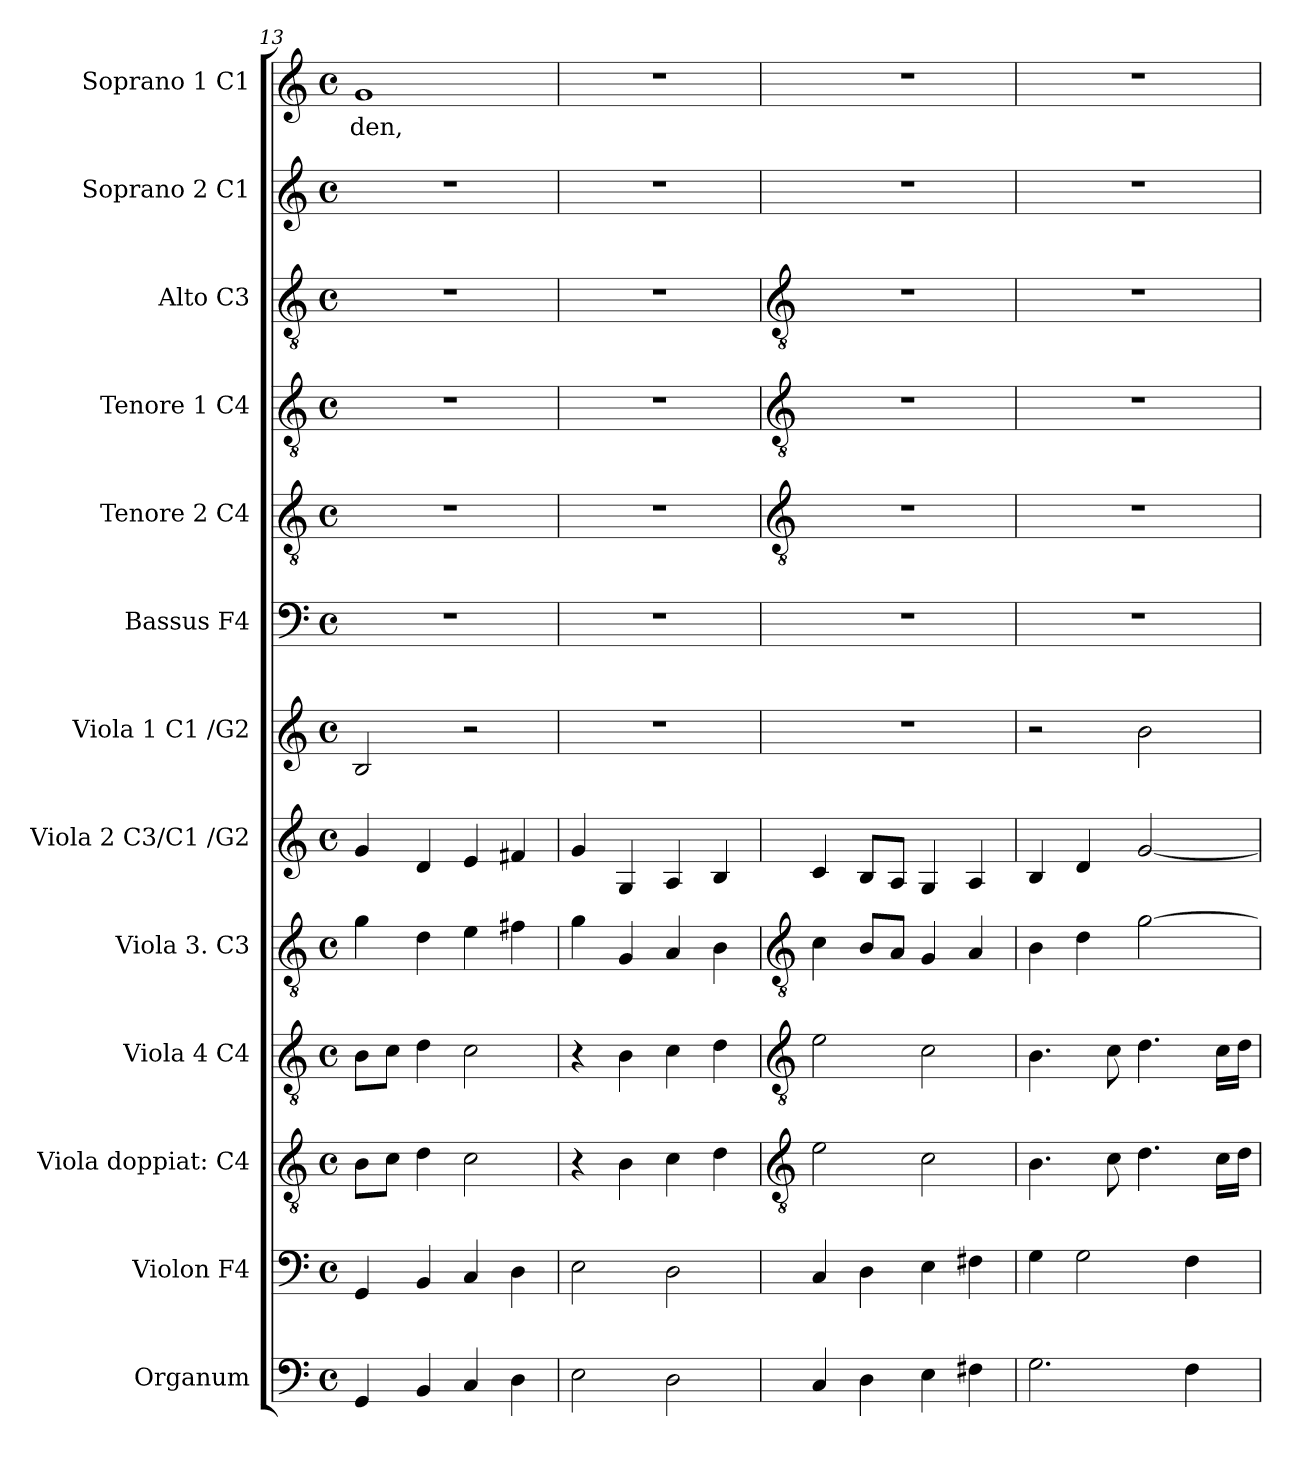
**kern	**kern	**kern	**kern	**kern	**kern	**kern	**kern	**kern	**kern	**kern	**kern	**kern	**text
*part13	*part12	*part11	*part10	*part9	*part8	*part7	*part6	*part5	*part4	*part3	*part2	*part1	*part1
*staff13	*staff12	*staff11	*staff10	*staff9	*staff8	*staff7	*staff6	*staff5	*staff4	*staff3	*staff2	*staff1	*staff1
*I"Organum	*I"Violon  F4	*I"Viola doppiat:  C4	*I"Viola 4  C4	*I"Viola 3.  C3	*I"Viola 2  C3/C1 /G2	*I"Viola 1  C1 /G2	*I"Bassus  F4	*I"Tenore 2  C4	*I"Tenore 1  C4	*I"Alto  C3	*I"Soprano 2  C1	*I"Soprano 1  C1	*
*	*I'Vln	*I'Vla	*I'Vla	*I'Vla	*I'Vla	*I'Vla	*	*	*	*	*	*	*
*clefF4	*clefF4	*clefGv2	*clefGv2	*clefGv2	*clefG2	*clefG2	*clefF4	*clefGv2	*clefGv2	*clefGv2	*clefG2	*clefG2	*
*k[]	*k[]	*k[]	*k[]	*k[]	*k[]	*k[]	*k[]	*k[]	*k[]	*k[]	*k[]	*k[]	*
*C:	*C:	*C:	*C:	*C:	*C:	*C:	*C:	*C:	*C:	*C:	*C:	*C:	*
*M4/4	*M4/4	*M4/4	*M4/4	*M4/4	*M4/4	*M4/4	*M4/4	*M4/4	*M4/4	*M4/4	*M4/4	*M4/4	*
*met(c)	*met(c)	*met(c)	*met(c)	*met(c)	*met(c)	*met(c)	*met(c)	*met(c)	*met(c)	*met(c)	*met(c)	*met(c)	*
=13	=13	=13	=13	=13	=13	=13	=13	=13	=13	=13	=13	=13	=13
!	!	!	!	!	!	!	!	!	!	!	!	!	!LO:LY:b
4GG/	4GG/	8B\L	8B\L	4g\	4g/	2B/	1r	1r	1r	1r	1r	1g	-den,
.	.	8c\J	8c\J	.	.	.	.	.	.	.	.	.	.
4BB/	4BB/	4d\	4d\	4d\	4d/	.	.	.	.	.	.	.	.
4C/	4C/	2c\	2c\	4e\	4e/	2r	.	.	.	.	.	.	.
4D\	4D\	.	.	4f#X\	4f#X/	.	.	.	.	.	.	.	.
=14	=14	=14	=14	=14	=14	=14	=14	=14	=14	=14	=14	=14	=14
2E\	2E\	4r	4r	4g\	4g/	1r	1r	1r	1r	1r	1r	1r	.
.	.	4B\	4B\	4G/	4G/	.	.	.	.	.	.	.	.
2D\	2D\	4c\	4c\	4A/	4A/	.	.	.	.	.	.	.	.
.	.	4d\	4d\	4B\	4B/	.	.	.	.	.	.	.	.
!!LO:LB:g=z
=15	=15	=15	=15	=15	=15	=15	=15	=15	=15	=15	=15	=15	=15
*	*	*clefGv2	*clefGv2	*clefGv2	*	*	*	*clefGv2	*clefGv2	*clefGv2	*	*	*
4C/	4C/	2e\	2e\	4c\	4c/	1r	1r	1r	1r	1r	1r	1r	.
4D\	4D\	.	.	8B/L	8B/L	.	.	.	.	.	.	.	.
.	.	.	.	8A/J	8A/J	.	.	.	.	.	.	.	.
4E\	4E\	2c\	2c\	4G/	4G/	.	.	.	.	.	.	.	.
4F#X\	4F#X\	.	.	4A/	4A/	.	.	.	.	.	.	.	.
=16	=16	=16	=16	=16	=16	=16	=16	=16	=16	=16	=16	=16	=16
2.G\	4G\	4.B\	4.B\	4B\	4B/	2r	1r	1r	1r	1r	1r	1r	.
.	2G\	.	.	4d\	4d/	.	.	.	.	.	.	.	.
.	.	8c\	8c\	.	.	.	.	.	.	.	.	.	.
.	.	4.d\	4.d\	[2g\	[2g/	2b\	.	.	.	.	.	.	.
4F\	4F\	.	.	.	.	.	.	.	.	.	.	.	.
.	.	16c\LL	16c\LL	.	.	.	.	.	.	.	.	.	.
.	.	16d\JJ	16d\JJ	.	.	.	.	.	.	.	.	.	.
=	=	=	=	=	=	=	=	=	=	=	=	=	=
*-	*-	*-	*-	*-	*-	*-	*-	*-	*-	*-	*-	*-	*-
